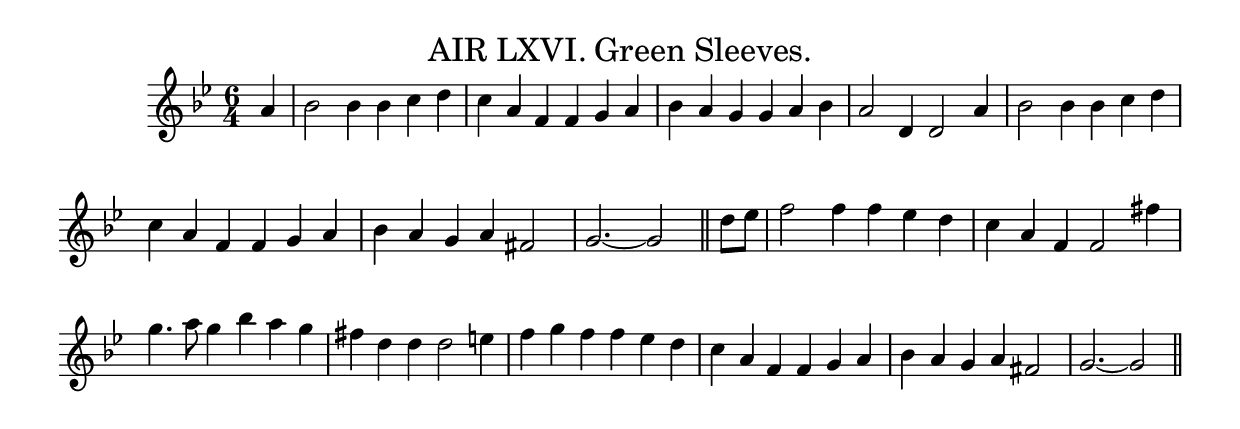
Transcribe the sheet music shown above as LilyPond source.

\version "2.10.25" 
\include "english.ly"

\header
  {title = \markup \smaller \normal-text
    {AIR LXVI. Green Sleeves.}
  }

\score
  {
  \new Staff
  \relative c''
    {
    \key g \minor
    \time 6/4
    \clef treble
    \partial 4
    a4 | bf2 bf4 bf c d | c4 a f f g a | bf4 a g g a bf |
    a2 d,4 d2 a'4 | bf2 bf4 bf c d | c4 a f f g a | bf4 a g a fs2 |
    g2.~ g2 \bar "||" d'8 ef |  % printed g2~ g2
    f2 f4 f ef d | c4 a f f2 fs'4 |
    g4. a8 g4 bf4 a g | fs4 d d d2 e4 | f4 g f f ef d |
    c4 a f f g a | bf4 a g a fs2 | g2.~ g2 \bar "||" % printed without tie
    }
  \layout
    { \context
      { \Score
        \remove Bar_number_engraver
       }
    }
  \midi
    { \context
       { \Score tempoWholesPerMinute = #(ly:make-moment 150 4) } 
    }
  } 
